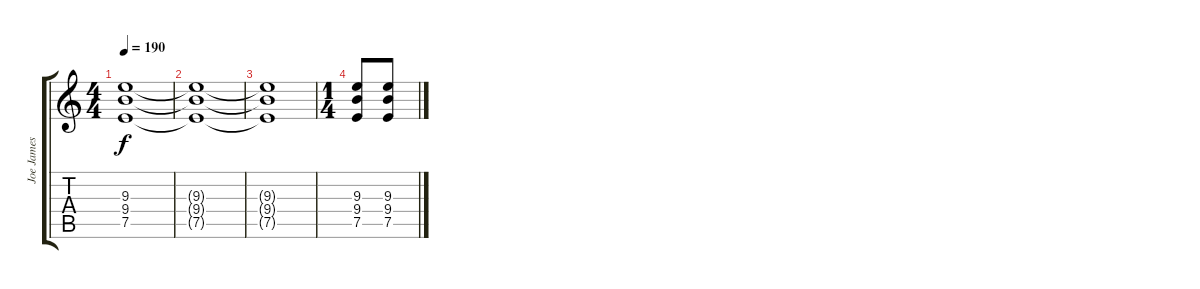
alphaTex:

\track ("Joe James" "Joe James") {instrument distortionguitar}
\staff {score tabs}
\tuning (E4 B3 G3 D3 A2 E2) {hide}
\ts (4 4)
\tempo 190
\clef g2
\ks c
(9.3{t} 9.4{t} 7.5{t}).1{dy f} |
(9.3{t} 9.4{t} 7.5{t}).1 |
(9.3{t} 9.4{t} 7.5{t}).1 |
\ts (1 4)
(9.3 9.4 7.5).8 (9.3 9.4 7.5).8
